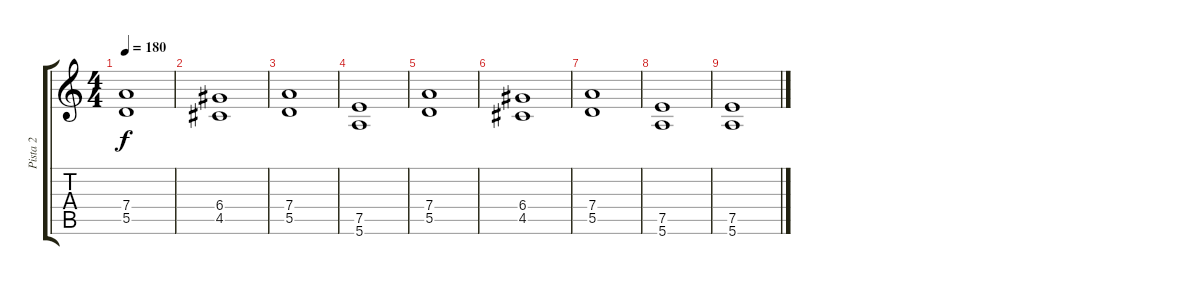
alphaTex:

\track ("Pista 2" "Pista 2") {instrument distortionguitar}
\staff {score tabs}
\tuning (E4 B3 G3 D3 A2 E2) {hide}
\ts (4 4)
\tempo 180
\clef g2
\ks c
(7.4 5.5).1{dy f} |
(6.4 4.5).1 |
(7.4 5.5).1 |
(7.5 5.6).1 |
(7.4 5.5).1 |
(6.4 4.5).1 |
(7.4 5.5).1 |
(7.5 5.6).1 |
(7.5 5.6).1
